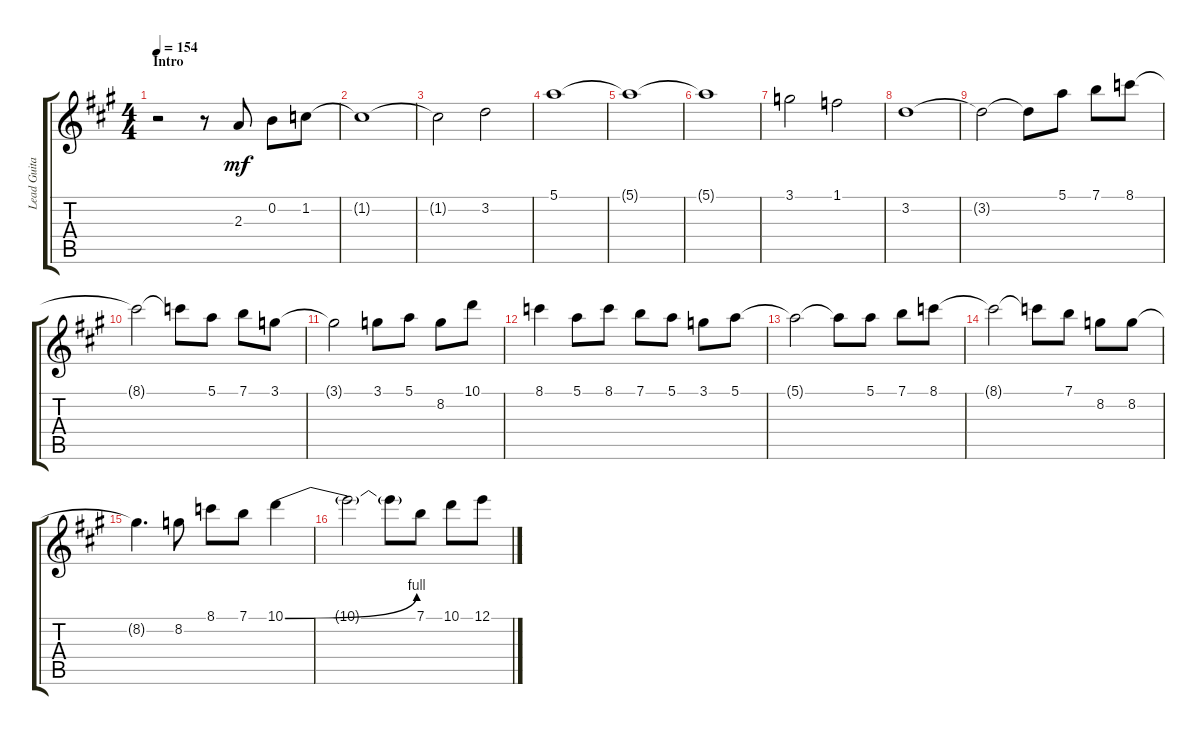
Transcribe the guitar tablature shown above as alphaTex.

\track ("Lead Guitar" "Lead Guita") {instrument distortionguitar}
\staff {score tabs}
\tuning (E4 B3 G3 D3 A2 E2) {hide}
\ts (4 4)
\section ("" "Intro")
\tempo 154
\clef g2
\ks a
r.2{dy mf instrument distortionguitar} r.8 2.3.8 0.2.8 1.2.8 |
1.2{t}.1 |
1.2{t}.2 3.2{be (hold 0 0 60 0)}.2 |
5.1.1 |
5.1{t}.1 |
5.1{t}.1 |
3.1{be (hold 0 0 60 0)}.2 1.1.2 |
3.2.1 |
3.2{t}.2 3.2{t}.8 5.1{be (hold 0 0 60 0)}.8 7.1.8 8.1.8 |
8.1{t}.2 8.1{t}.8 5.1.8 7.1.8 3.1.8 |
3.1{t}.2 3.1.8 5.1.8 8.2.8 10.1.8 |
8.1.4 5.1.8 8.1.8 7.1.8 5.1.8 3.1.8 5.1.8 |
5.1{t}.2 5.1{t}.8 5.1.8 7.1.8 8.1.8 |
8.1{t}.2 8.1{t}.8 7.1.8 8.2.8 8.2.8 |
8.2{t}.4{d} 8.2.8 8.1.8 7.1.8 10.1{be (bend 0 0 60 4)}.4 |
10.1{t}.2 10.1{t}.8 7.1.8 10.1.8 12.1{be (hold 0 0 60 0)}.8
